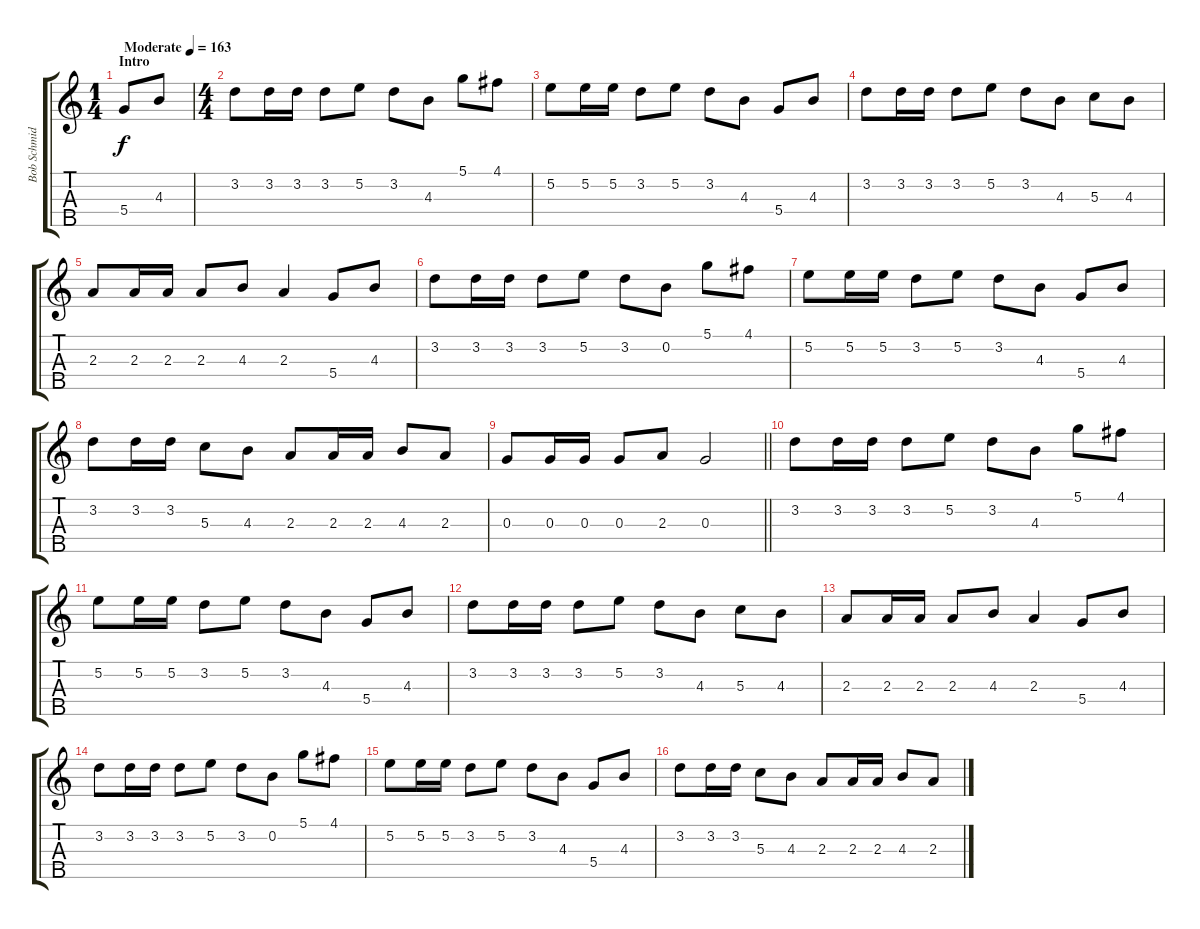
\track ("Bob Schmidt" "Bob Schmid") {instrument banjo}
\staff {score tabs}
\tuning (D4 B3 G3 D3 G4) {hide}
\displaytranspose 12
\ts (1 4)
\section ("" "Intro")
\tempo (163 "Moderate")
\clef g2
\ks c
5.4.8{dy f instrument banjo} 4.3.8 |
\ts (4 4)
3.2.8 3.2.16 3.2.16 3.2.8 5.2.8 3.2.8 4.3.8 5.1.8 4.1.8 |
5.2.8 5.2.16 5.2.16 3.2.8 5.2.8 3.2.8 4.3.8 5.4.8 4.3.8 |
3.2.8 3.2.16 3.2.16 3.2.8 5.2.8 3.2.8 4.3.8 5.3.8 4.3.8 |
2.3.8 2.3.16 2.3.16 2.3.8 4.3.8 2.3.4 5.4.8 4.3.8 |
3.2.8 3.2.16 3.2.16 3.2.8 5.2.8 3.2.8 0.2.8 5.1.8 4.1.8 |
5.2.8 5.2.16 5.2.16 3.2.8 5.2.8 3.2.8 4.3.8 5.4.8 4.3.8 |
3.2.8 3.2.16 3.2.16 5.3.8 4.3.8 2.3.8 2.3.16 2.3.16 4.3.8 2.3.8 |
\barLineRight lightlight
0.3.8 0.3.16 0.3.16 0.3.8 2.3.8 0.3.2 |
3.2.8 3.2.16 3.2.16 3.2.8 5.2.8 3.2.8 4.3.8 5.1.8 4.1.8 |
5.2.8 5.2.16 5.2.16 3.2.8 5.2.8 3.2.8 4.3.8 5.4.8 4.3.8 |
3.2.8 3.2.16 3.2.16 3.2.8 5.2.8 3.2.8 4.3.8 5.3.8 4.3.8 |
2.3.8 2.3.16 2.3.16 2.3.8 4.3.8 2.3.4 5.4.8 4.3.8 |
3.2.8 3.2.16 3.2.16 3.2.8 5.2.8 3.2.8 0.2.8 5.1.8 4.1.8 |
5.2.8 5.2.16 5.2.16 3.2.8 5.2.8 3.2.8 4.3.8 5.4.8 4.3.8 |
3.2.8 3.2.16 3.2.16 5.3.8 4.3.8 2.3.8 2.3.16 2.3.16 4.3.8 2.3.8
